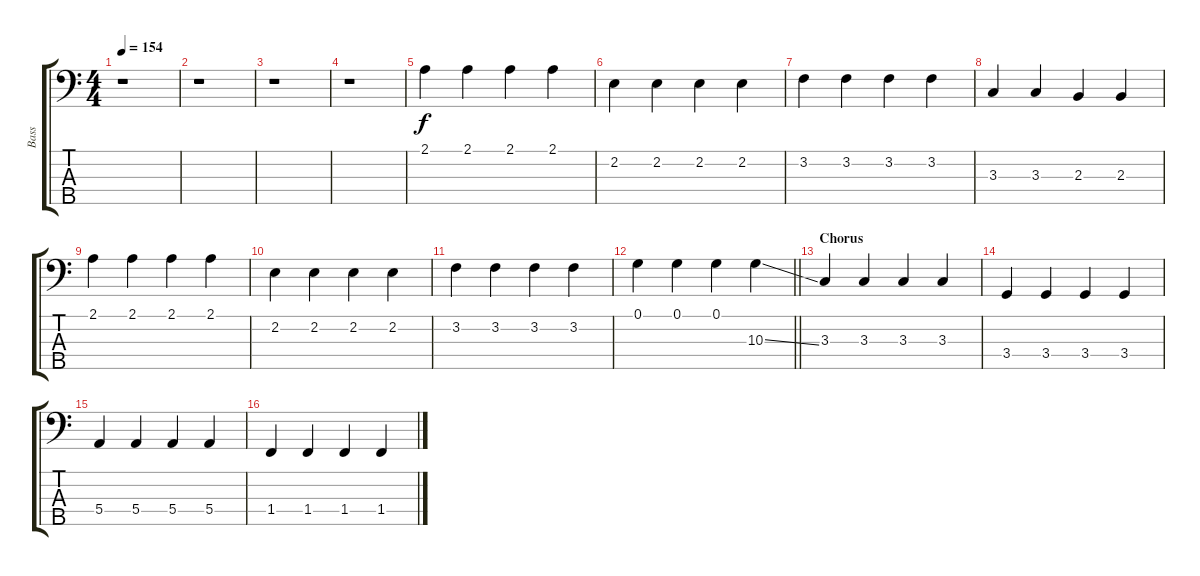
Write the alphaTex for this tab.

\track ("Bass" "Bass") {instrument electricbassfinger}
\staff {score tabs}
\tuning (G2 D2 A1 E1 B0) {hide}
\ts (4 4)
\tempo 154
\clef f4
\ks c
r.1{dy f} |
r.1 |
r.1 |
r.1 |
2.1.4 2.1.4 2.1.4 2.1.4 |
2.2.4 2.2.4 2.2.4 2.2.4 |
3.2.4 3.2.4 3.2.4 3.2.4 |
3.3.4 3.3.4 2.3.4 2.3.4 |
2.1.4 2.1.4 2.1.4 2.1.4 |
2.2.4 2.2.4 2.2.4 2.2.4 |
3.2.4 3.2.4 3.2.4 3.2.4 |
\barLineRight lightlight
0.1.4 0.1.4 0.1.4 10.3{ss}.4 |
\section ("" "Chorus")
3.3.4 3.3.4 3.3.4 3.3.4 |
3.4.4 3.4.4 3.4.4 3.4.4 |
5.4.4 5.4.4 5.4.4 5.4.4 |
1.4.4 1.4.4 1.4.4 1.4.4
